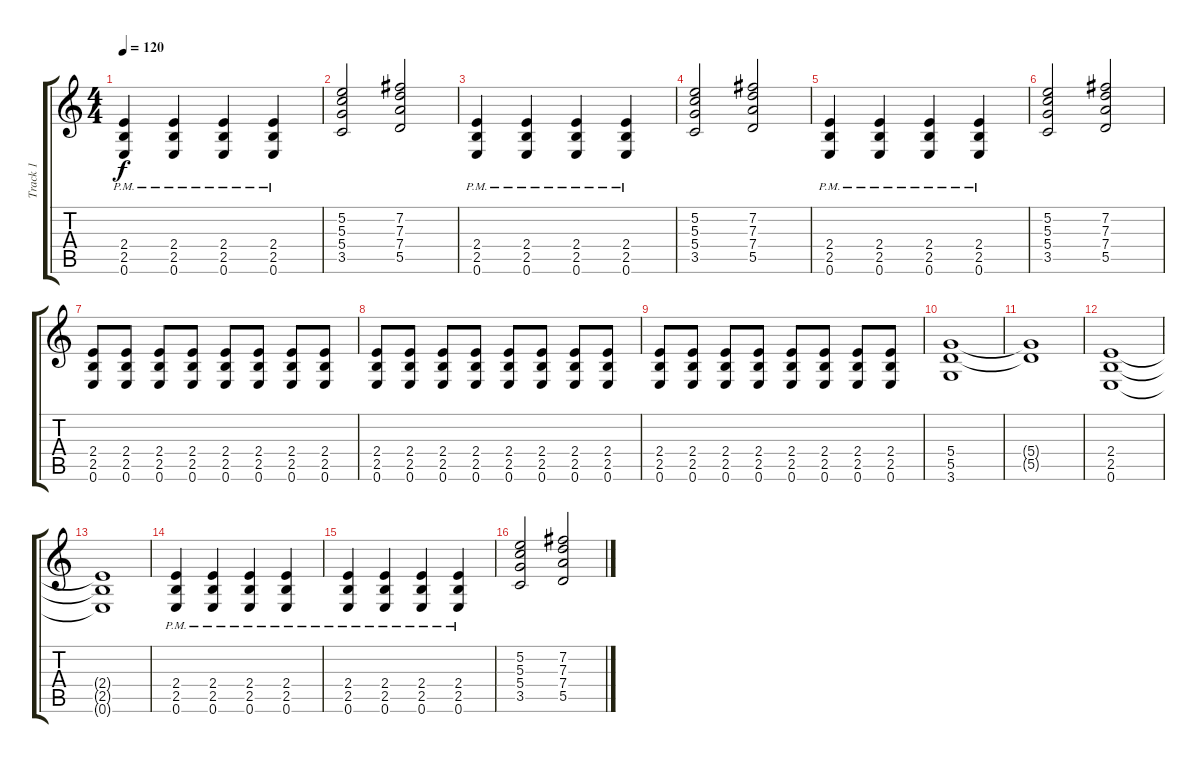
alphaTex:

\track ("Track 1" "Track 1") {instrument acousticguitarnylon}
\staff {score tabs}
\tuning (E4 B3 G3 D3 A2 E2) {hide}
\ts (4 4)
\tempo 120
\clef g2
\ks c
(2.4{pm} 2.5{pm} 0.6{pm}).4{dy f} (2.4{pm} 2.5{pm} 0.6{pm}).4 (2.4{pm} 2.5{pm} 0.6{pm}).4 (2.4{pm} 2.5{pm} 0.6{pm}).4 |
(5.2 5.3 5.4 3.5).2 (7.2 7.3 7.4 5.5).2 |
(2.4{pm} 2.5{pm} 0.6{pm}).4 (2.4{pm} 2.5{pm} 0.6{pm}).4 (2.4{pm} 2.5{pm} 0.6{pm}).4 (2.4{pm} 2.5{pm} 0.6{pm}).4 |
(5.2 5.3 5.4 3.5).2 (7.2 7.3 7.4 5.5).2 |
(2.4{pm} 2.5{pm} 0.6{pm}).4 (2.4{pm} 2.5{pm} 0.6{pm}).4 (2.4{pm} 2.5{pm} 0.6{pm}).4 (2.4{pm} 2.5{pm} 0.6{pm}).4 |
(5.2 5.3 5.4 3.5).2 (7.2 7.3 7.4 5.5).2 |
(2.4 2.5 0.6).8 (2.4 2.5 0.6).8 (2.4 2.5 0.6).8 (2.4 2.5 0.6).8 (2.4 2.5 0.6).8 (2.4 2.5 0.6).8 (2.4 2.5 0.6).8 (2.4 2.5 0.6).8 |
(2.4 2.5 0.6).8 (2.4 2.5 0.6).8 (2.4 2.5 0.6).8 (2.4 2.5 0.6).8 (2.4 2.5 0.6).8 (2.4 2.5 0.6).8 (2.4 2.5 0.6).8 (2.4 2.5 0.6).8 |
(2.4 2.5 0.6).8 (2.4 2.5 0.6).8 (2.4 2.5 0.6).8 (2.4 2.5 0.6).8 (2.4 2.5 0.6).8 (2.4 2.5 0.6).8 (2.4 2.5 0.6).8 (2.4 2.5 0.6).8 |
(5.4 5.5 3.6).1 |
(5.4{t} 5.5{t}).1 |
(2.4 2.5 0.6).1 |
(2.4{t} 2.5{t} 0.6{t}).1 |
(2.4{pm} 2.5{pm} 0.6{pm}).4 (2.4{pm} 2.5{pm} 0.6{pm}).4 (2.4{pm} 2.5{pm} 0.6{pm}).4 (2.4{pm} 2.5{pm} 0.6{pm}).4 |
(2.4{pm} 2.5{pm} 0.6{pm}).4 (2.4{pm} 2.5{pm} 0.6{pm}).4 (2.4{pm} 2.5{pm} 0.6{pm}).4 (2.4{pm} 2.5{pm} 0.6{pm}).4 |
(5.2 5.3 5.4 3.5).2 (7.2 7.3 7.4 5.5).2
